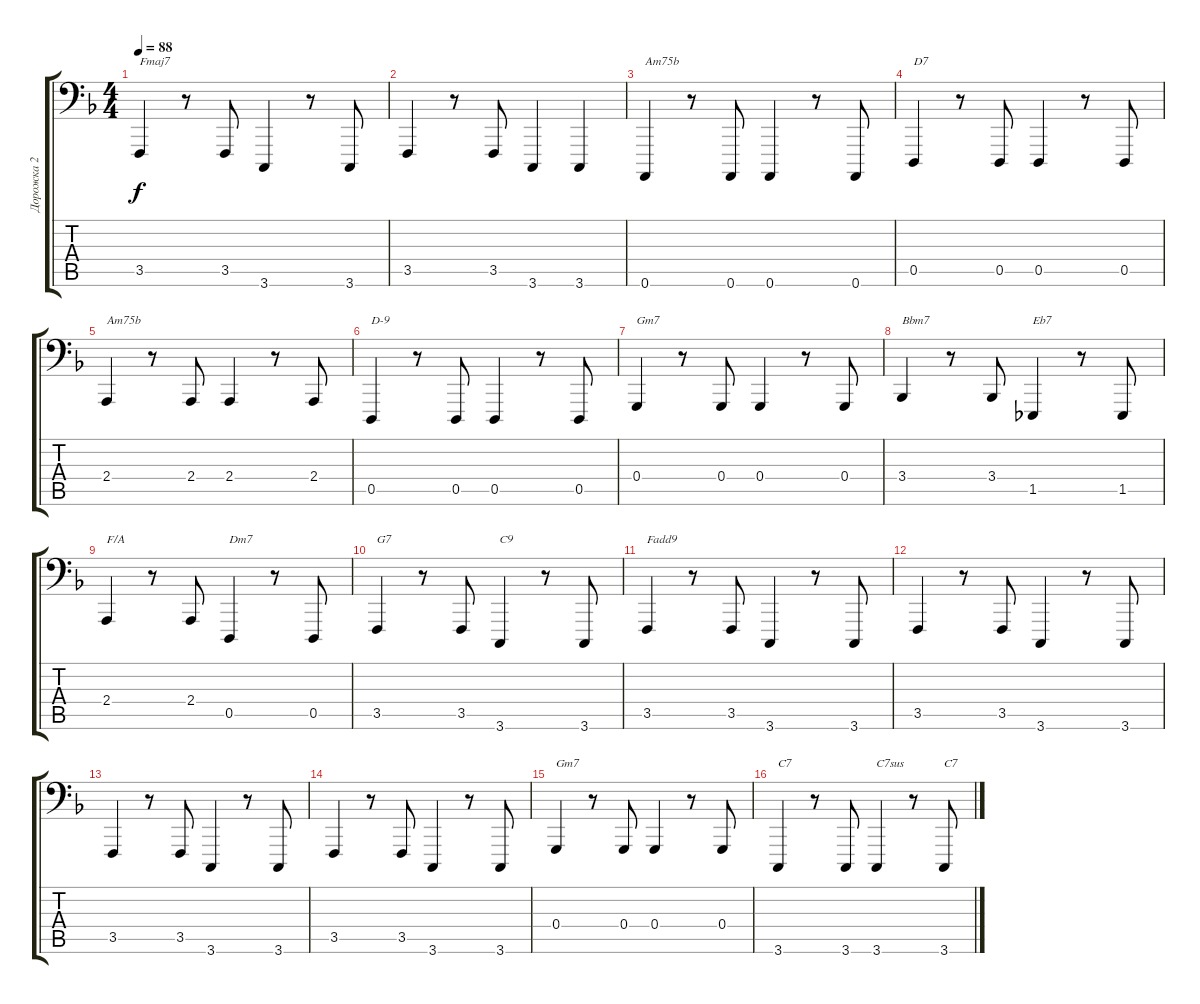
\track ("Дорожка 2" "Дорожка 2") {instrument acousticgrandpiano}
\staff {score tabs}
\tuning (Bb2 F2 C2 G1 D1 A0) {hide}
\ts (4 4)
\tempo 88
\clef f4
\ks f
3.5.4{txt "Fmaj7" dy f} r.8 3.5.8 3.6.4 r.8 3.6.8 |
3.5.4 r.8 3.5.8 3.6.4 3.6.4 |
0.6.4{txt "Am75b"} r.8 0.6.8 0.6.4 r.8 0.6.8 |
0.5.4{txt "D7"} r.8 0.5.8 0.5.4 r.8 0.5.8 |
2.4.4{txt "Am75b"} r.8 2.4.8 2.4.4 r.8 2.4.8 |
0.5.4{txt "D-9"} r.8 0.5.8 0.5.4 r.8 0.5.8 |
0.4.4{txt "Gm7"} r.8 0.4.8 0.4.4 r.8 0.4.8 |
3.4.4{txt "Bbm7"} r.8 3.4.8 1.5.4{txt "Eb7"} r.8 1.5.8 |
2.4.4{txt "F/A"} r.8 2.4.8 0.5.4{txt "Dm7"} r.8 0.5.8 |
3.5.4{txt "G7"} r.8 3.5.8 3.6.4{txt "C9"} r.8 3.6.8 |
3.5.4{txt "Fadd9"} r.8 3.5.8 3.6.4 r.8 3.6.8 |
3.5.4 r.8 3.5.8 3.6.4 r.8 3.6.8 |
3.5.4 r.8 3.5.8 3.6.4 r.8 3.6.8 |
3.5.4 r.8 3.5.8 3.6.4 r.8 3.6.8 |
0.4.4{txt "Gm7"} r.8 0.4.8 0.4.4 r.8 0.4.8 |
3.6.4{txt "C7"} r.8 3.6.8 3.6.4{txt "C7sus"} r.8 3.6.8{txt "C7"}
